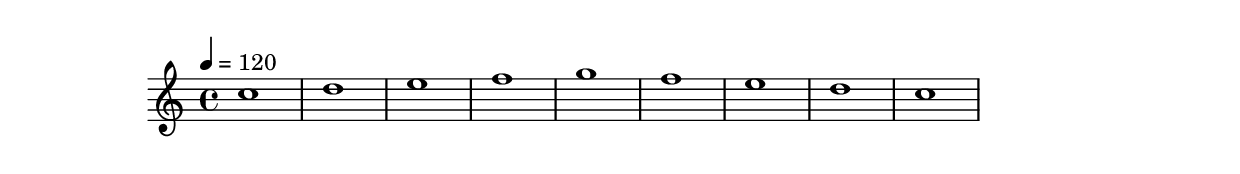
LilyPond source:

\version "2.19.51"

\score {
  \relative c'' {
    \time 4/4
    \tempo 4 = 120
    c1 d e f
    g f e d
    c
  }
  \layout { }
  \midi { }
}
